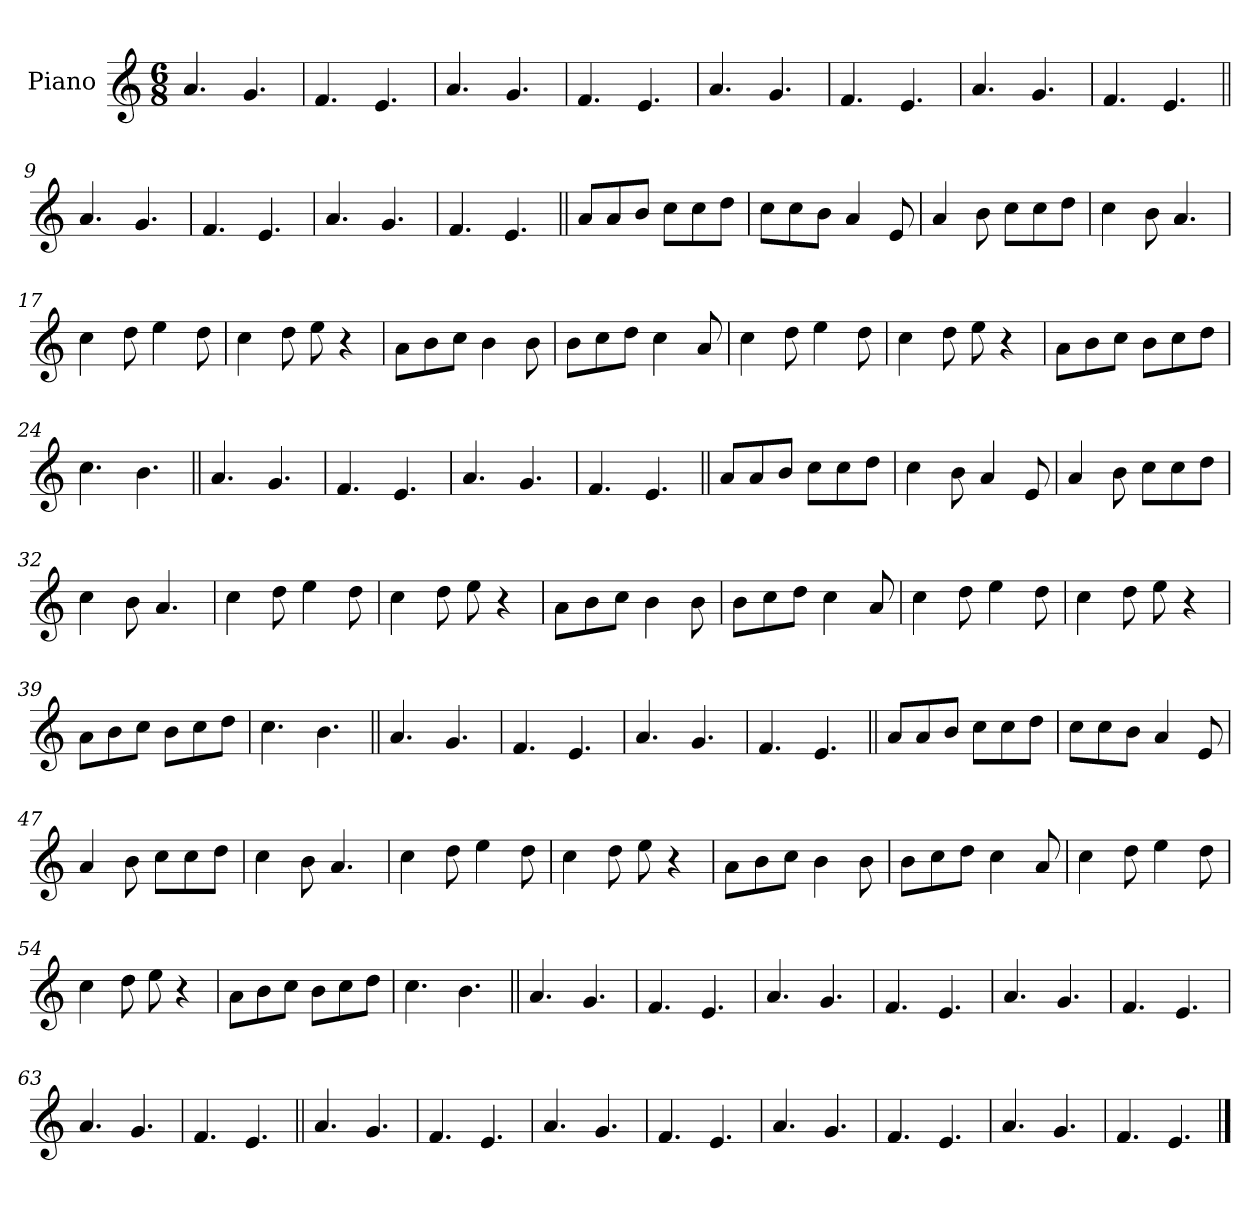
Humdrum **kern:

**kern
*part1
*staff1
*I"Piano
*I'Pno.
*clefG2
*k[]
*M6/8
*MM104
=1
4.a
4.g
=2
4.f
4.e
=3
4.a
4.g
=4
4.f
4.e
=5
4.a
4.g
=6
4.f
4.e
=7
4.a
4.g
=8
4.f
4.e
=9||
4.a
4.g
=10
4.f
4.e
=11
4.a
4.g
=12
4.f
4.e
=13||
8aL
8a
8bJ
8ccL
8cc
8ddJ
=14
8ccL
8cc
8bJ
4a
8e
=15
4a
8b
8ccL
8cc
8ddJ
=16
4cc
8b
4.a
=17
4cc
8dd
4ee
8dd
=18
4cc
8dd
8ee
4r
=19
8aL
8b
8ccJ
4b
8b
=20
8bL
8cc
8ddJ
4cc
8a
=21
4cc
8dd
4ee
8dd
=22
4cc
8dd
8ee
4r
=23
8aL
8b
8ccJ
8bL
8cc
8ddJ
=24
4.cc
4.b
=25||
4.a
4.g
=26
4.f
4.e
=27
4.a
4.g
=28
4.f
4.e
=29||
8aL
8a
8bJ
8ccL
8cc
8ddJ
=30
4cc
8b
4a
8e
=31
4a
8b
8ccL
8cc
8ddJ
=32
4cc
8b
4.a
=33
4cc
8dd
4ee
8dd
=34
4cc
8dd
8ee
4r
=35
8aL
8b
8ccJ
4b
8b
=36
8bL
8cc
8ddJ
4cc
8a
=37
4cc
8dd
4ee
8dd
=38
4cc
8dd
8ee
4r
=39
8aL
8b
8ccJ
8bL
8cc
8ddJ
=40
4.cc
4.b
=41||
4.a
4.g
=42
4.f
4.e
=43
4.a
4.g
=44
4.f
4.e
=45||
8aL
8a
8bJ
8ccL
8cc
8ddJ
=46
8ccL
8cc
8bJ
4a
8e
=47
4a
8b
8ccL
8cc
8ddJ
=48
4cc
8b
4.a
=49
4cc
8dd
4ee
8dd
=50
4cc
8dd
8ee
4r
=51
8aL
8b
8ccJ
4b
8b
=52
8bL
8cc
8ddJ
4cc
8a
=53
4cc
8dd
4ee
8dd
=54
4cc
8dd
8ee
4r
=55
8aL
8b
8ccJ
8bL
8cc
8ddJ
=56
4.cc
4.b
=57||
4.a
4.g
=58
4.f
4.e
=59
4.a
4.g
=60
4.f
4.e
=61
4.a
4.g
=62
4.f
4.e
=63
4.a
4.g
=64
4.f
4.e
=65||
4.a
4.g
=66
4.f
4.e
=67
4.a
4.g
=68
4.f
4.e
=69
4.a
4.g
=70
4.f
4.e
=71
4.a
4.g
=72
4.f
4.e
==
*-
